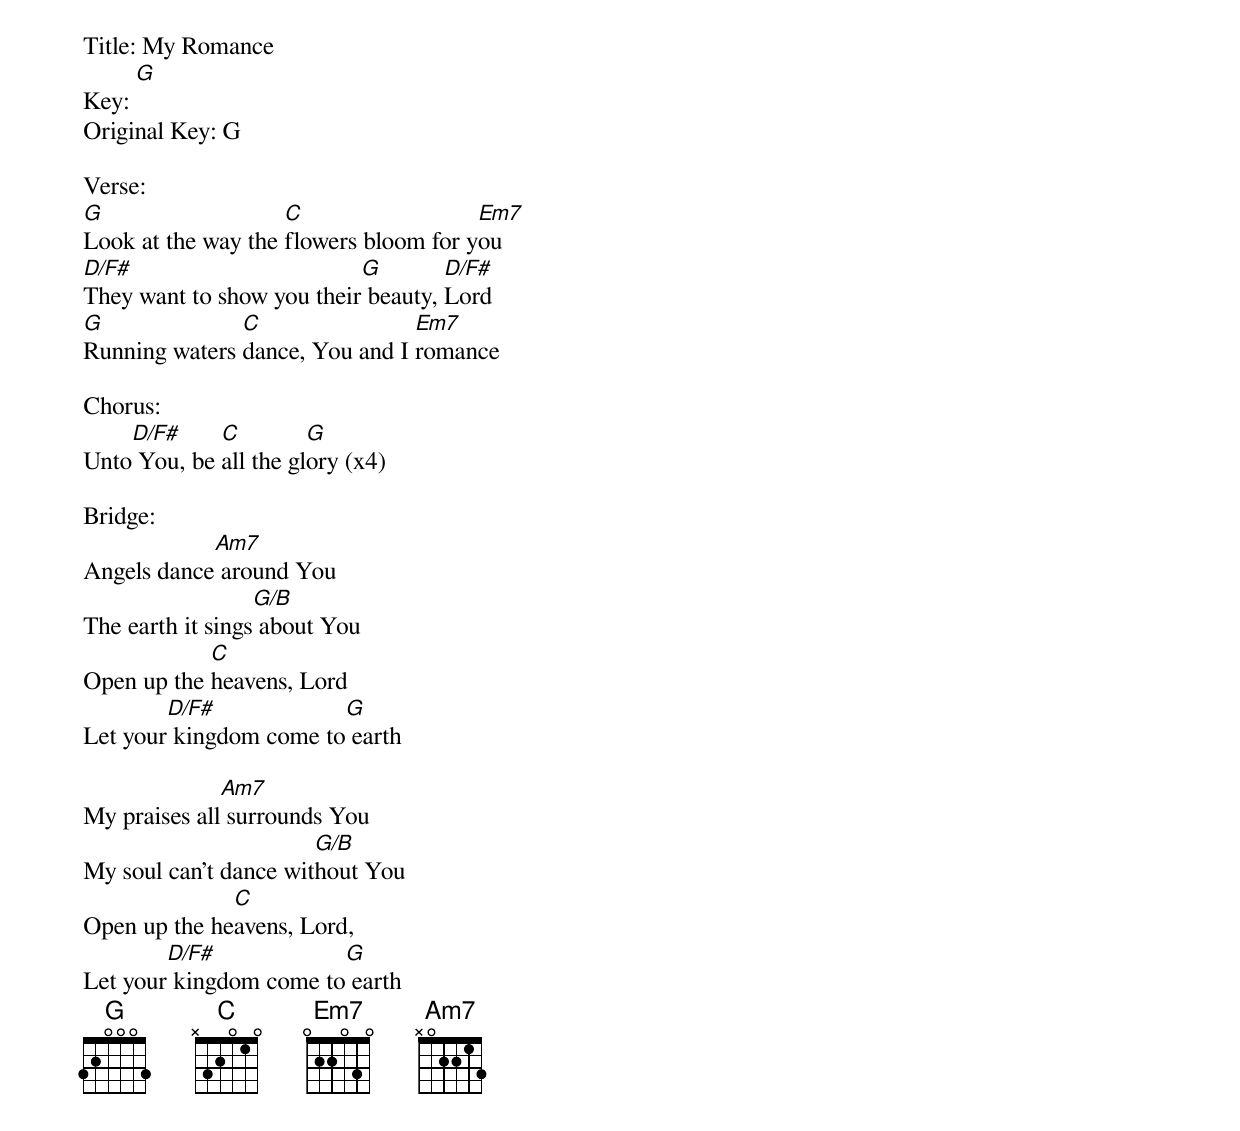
Title: My Romance
Key: [G]
Original Key: G

Verse:
[G]Look at the way the [C]flowers bloom for y[Em7]ou
[D/F#]They want to show you their[G] beauty, [D/F#]Lord
[G]Running waters [C]dance, You and I [Em7]romance

Chorus:
Unto[D/F#] You, be [C]all the gl[G]ory (x4)

Bridge:
Angels dance[Am7] around You
The earth it sings[G/B] about You
Open up the [C]heavens, Lord
Let your[D/F#] kingdom come to[G] earth

My praises all[Am7] surrounds You
My soul can't dance wit[G/B]hout You
Open up the he[C]avens, Lord,
Let your[D/F#] kingdom come to[G] earth
